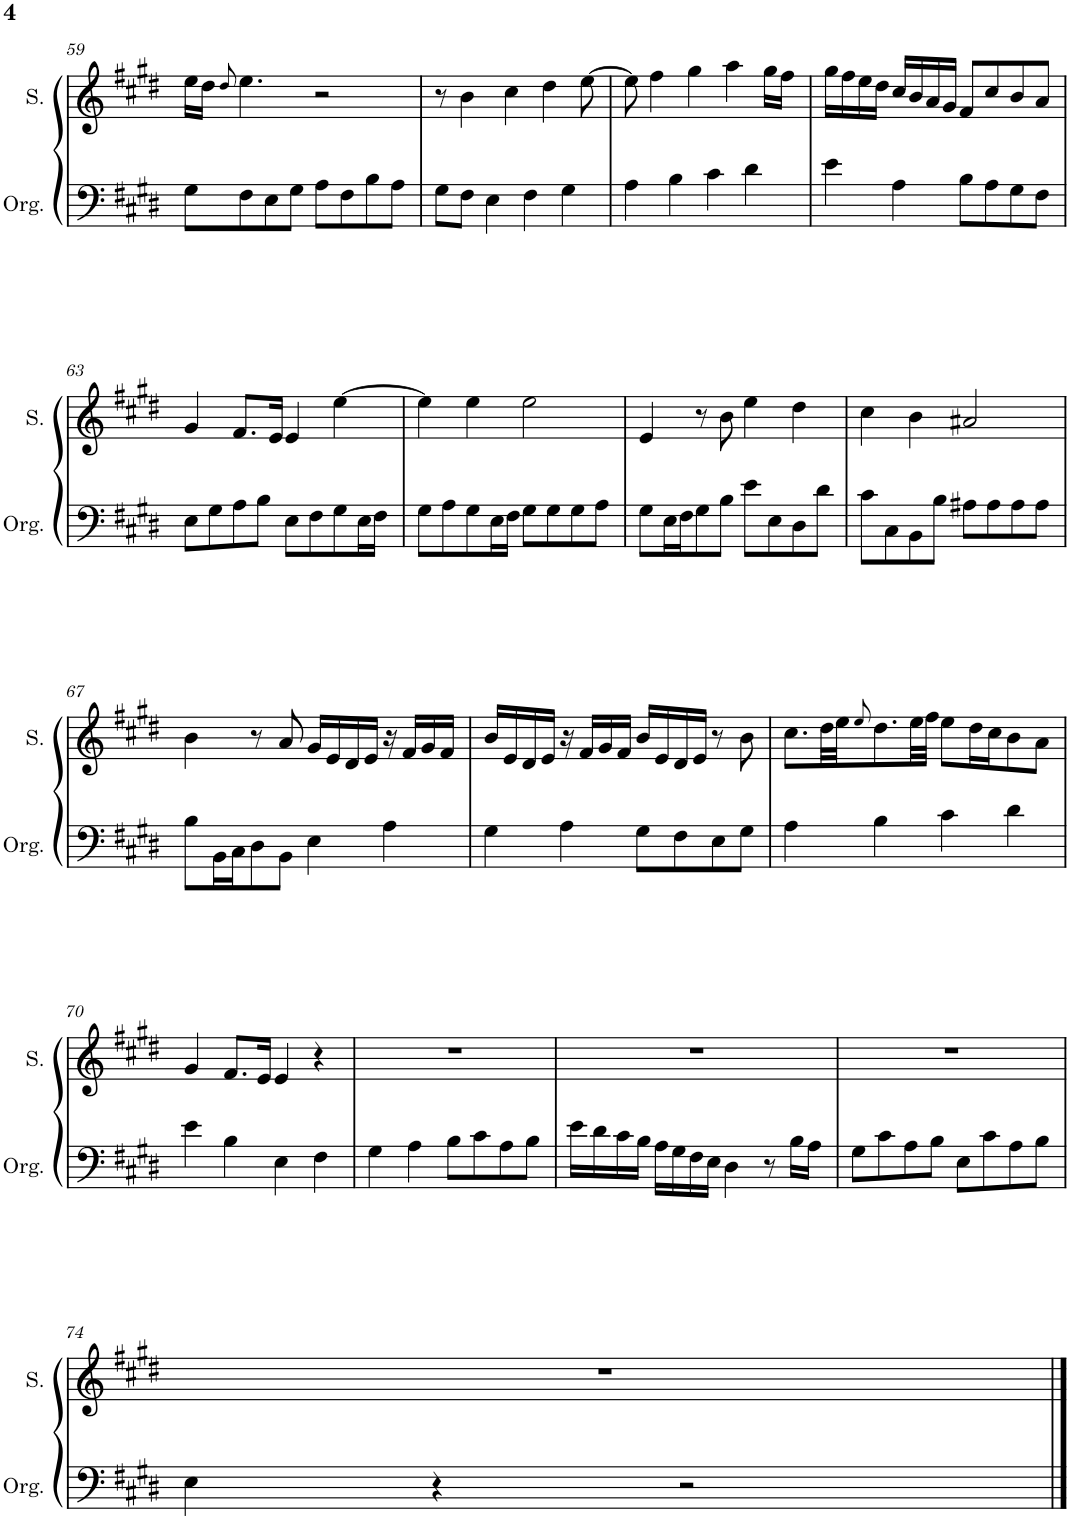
**kern	**kern
*part2	*part1
*staff2	*staff1
*I"Orgue	*I"Soprano
*I'Org.	*I'S.
!!LO:PB:g=z
*clefF4	*clefG2
*k[f#c#g#d#]	*k[f#c#g#d#]
*M2/2	*M2/2
=59	=59
8G#\L	16ee\LL
.	16dd#\JJ
.	8qdd#/
8F#\	4.ee\
8E\	.
8G#\J	.
8A\L	2r
8F#\	.
8B\	.
8A\J	.
=60	=60
8G#\L	8r
8F#\J	4b\
4E\	.
.	4cc#\
4F#\	.
.	4dd#\
4G#\	.
.	[8ee\
=61	=61
4A\	8ee\]
.	4ff#\
4B\	.
.	4gg#\
4c#\	.
.	4aa\
4d#\	.
.	16gg#\LL
.	16ff#\JJ
=62	=62
4e\	16gg#\LL
.	16ff#\
.	16ee\
.	16dd#\JJ
4A\	16cc#/LL
.	16b/
.	16a/
.	16g#/JJ
8B\L	8f#/L
8A\	8cc#/
8G#\	8b/
8F#\J	8a/J
!!LO:LB:g=z
=63	=63
8E\L	4g#/
8G#\	.
8A\	8.f#/L
8B\J	.
.	16e/Jk
8E\L	4e/
8F#\	.
8G#\	[4ee\
16E\L	.
16F#\JJ	.
=64	=64
8G#\L	4ee\]
8A\	.
8G#\	4ee\
16E\L	.
16F#\JJ	.
8G#\L	2ee\
8G#\	.
8G#\	.
8A\J	.
=65	=65
8G#\L	4e/
16E\L	.
16F#\J	.
8G#\	8r
8B\J	8b\
8e\L	4ee\
8E\	.
8D#\	4dd#\
8d#\J	.
=66	=66
8c#\L	4cc#\
8C#\	.
8BB\	4b\
8B\J	.
8A#X\L	2a#X/
8A#\	.
8A#\	.
8A#\J	.
!!LO:LB:g=z
=67	=67
8B\L	4b\
16BB\L	.
16C#\J	.
8D#\	8r
8BB\J	8a/
4E\	16g#/LL
.	16e/
.	16d#/
.	16e/JJ
4A\	16r
.	16f#/LL
.	16g#/
.	16f#/JJ
=68	=68
4G#\	16b/LL
.	16e/
.	16d#/
.	16e/JJ
4A\	16r
.	16f#/LL
.	16g#/
.	16f#/JJ
8G#\L	16b/LL
.	16e/
8F#\	16d#/
.	16e/JJ
8E\	8r
8G#\J	8b\
=69	=69
4A\	8.cc#\L
.	32dd#\LL
.	32ee\JJ
.	8qee/
4B\	8.dd#\
.	32ee\LL
.	32ff#\JJJ
4c#\	8ee\L
.	16dd#\L
.	16cc#\J
4d#\	8b\
.	8a\J
!!LO:LB:g=z
=70	=70
4e\	4g#/
4B\	8.f#/L
.	16e/Jk
4E\	4e/
4F#\	4r
=71	=71
4G#\	1r
4A\	.
8B\L	.
8c#\	.
8A\	.
8B\J	.
=72	=72
16e\LL	1r
16d#\	.
16c#\	.
16B\JJ	.
16A\LL	.
16G#\	.
16F#\	.
16E\JJ	.
4D#\	.
8r	.
16B\LL	.
16A\JJ	.
=73	=73
8G#\L	1r
8c#\	.
8A\	.
8B\J	.
8E\L	.
8c#\	.
8A\	.
8B\J	.
!!LO:LB:g=z
=74	=74
4E\	1r
4r	.
2r	.
==	==
*-	*-
